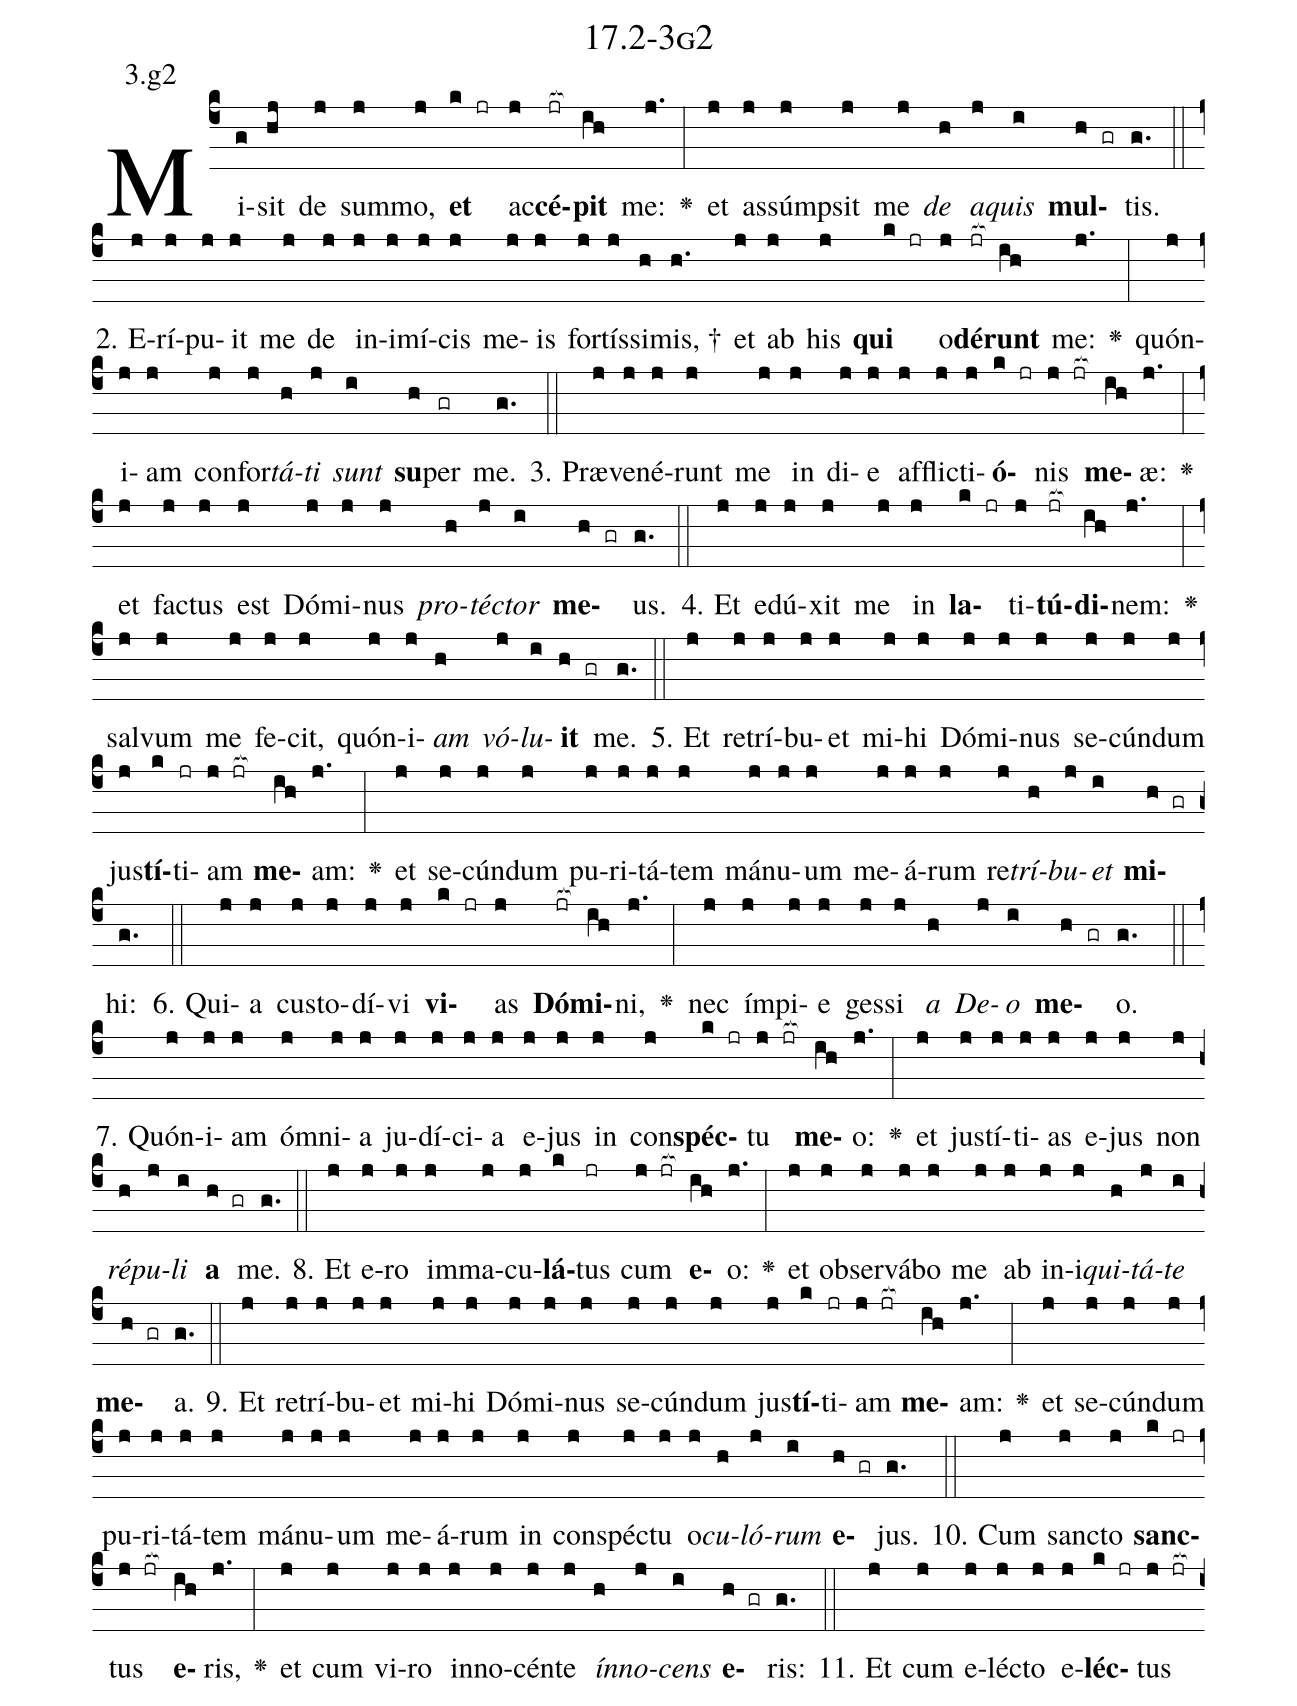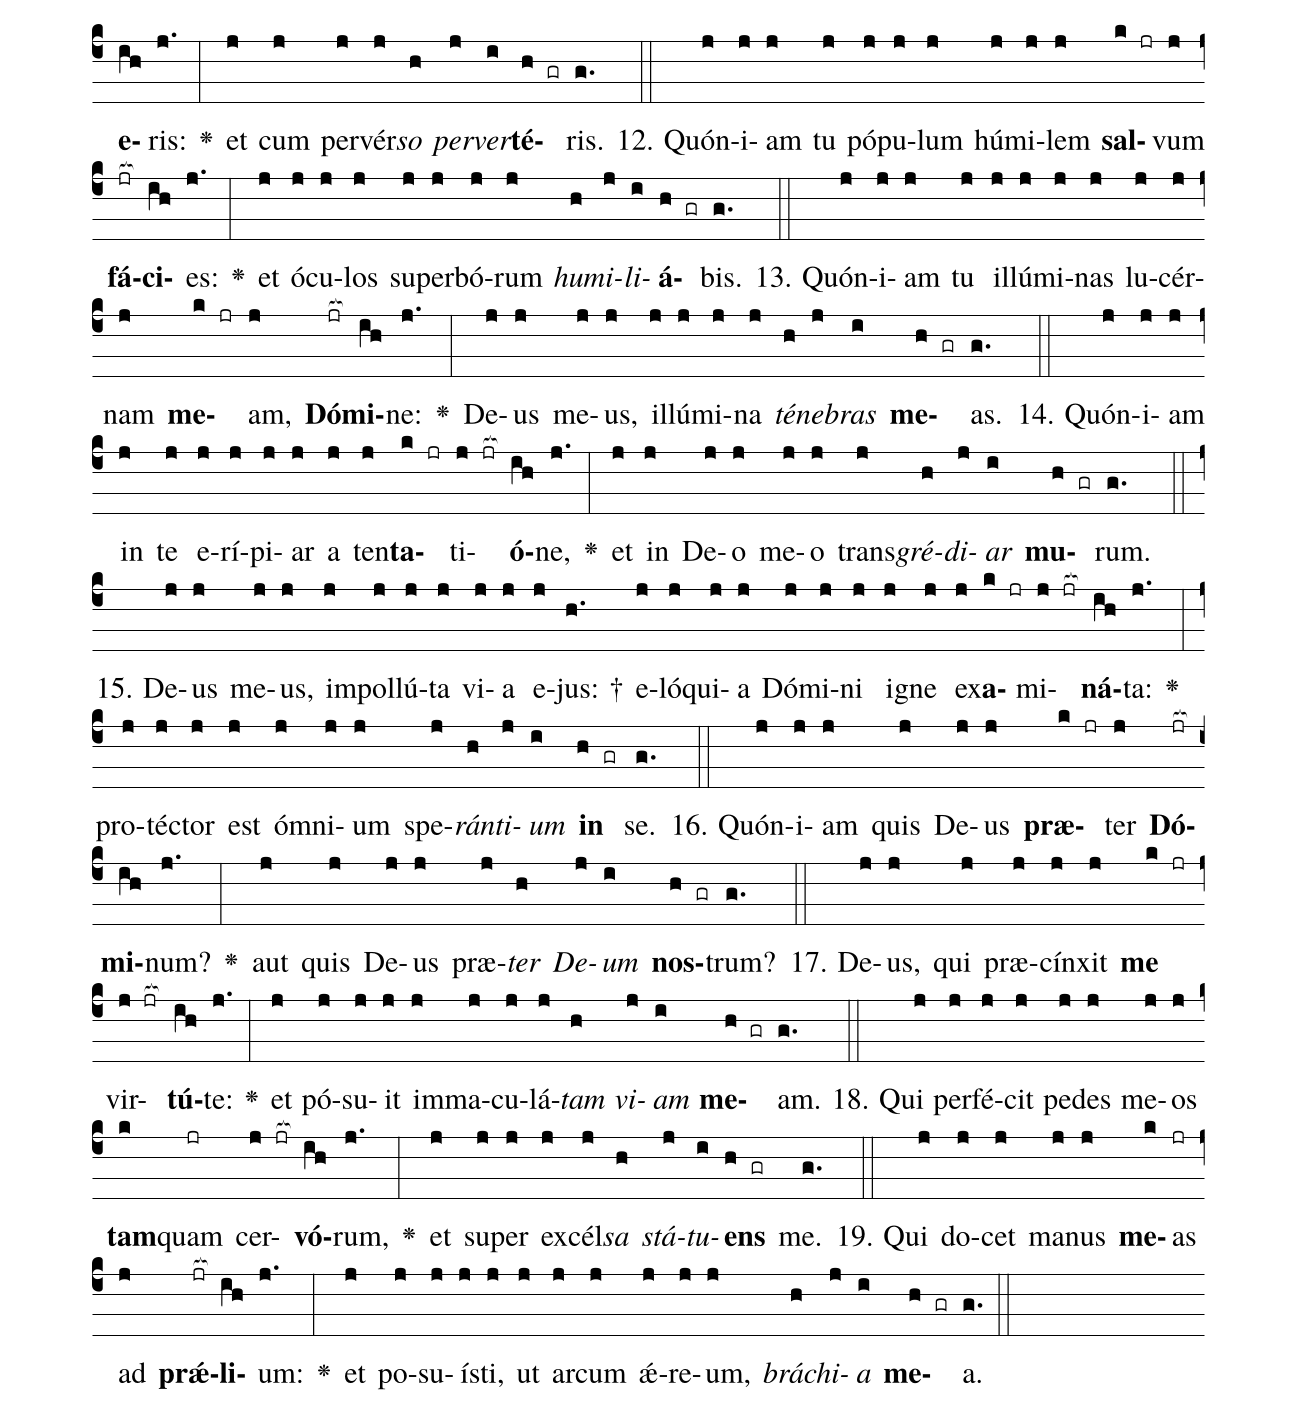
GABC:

name: 17.2-3g2;
annotation: 3.g2;
%%
(c4)Mi(g)sit(hj) de(j) sum(j)mo,(j) <b>et</b>(k jr) ac(j)<b>cé</b>(jr[ocb:1{])<b>pit</b>(ih[ocb:0}]) me:(j.) <v>\greheightstar</v>(:) et(j) as(j)súmp(j)sit(j) me(j) <i>de</i>(h) <i>a</i>(j)<i>quis</i>(i) <b>mul</b>(h gr)tis.(g.) (::)
2. E(j)rí(j)pu(j)it(j) me(j) de(j) in(j)i(j)mí(j)cis(j) me(j)is(j) for(j)tís(j)si(h)mis, †(h.) et(j) ab(j) his(j) <b>qui</b>(k jr) o(j)<b>dé</b>(jr[ocb:1{])<b>runt</b>(ih[ocb:0}]) me:(j.) <v>\greheightstar</v>(:) quón(j)i(j)am(j) con(j)for(j)<i>tá</i>(h)<i>ti</i>(j) <i>sunt</i>(i) <b>su</b>(h)per(gr) me.(g.) (::)
3. Præ(j)ve(j)né(j)runt(j) me(j) in(j) di(j)e(j) af(j)flic(j)ti(j)<b>ó</b>(k jr)nis(j jr[ocb:1{]) <b>me</b>(ih[ocb:0}])æ:(j.) <v>\greheightstar</v>(:) et(j) fac(j)tus(j) est(j) Dó(j)mi(j)nus(j) <i>pro</i>(h)<i>téc</i>(j)<i>tor</i>(i) <b>me</b>(h gr)us.(g.) (::)
4. Et(j) e(j)dú(j)xit(j) me(j) in(j) <b>la</b>(k jr)ti(j)<b>tú</b>(jr[ocb:1{])<b>di</b>(ih[ocb:0}])nem:(j.) <v>\greheightstar</v>(:) sal(j)vum(j) me(j) fe(j)cit,(j) quón(j)i(j)<i>am</i>(h) <i>vó</i>(j)<i>lu</i>(i)<b>it</b>(h gr) me.(g.) (::)
5. Et(j) re(j)trí(j)bu(j)et(j) mi(j)hi(j) Dó(j)mi(j)nus(j) se(j)cún(j)dum(j) jus(j)<b>tí</b>(k)ti(jr)am(j jr[ocb:1{]) <b>me</b>(ih[ocb:0}])am:(j.) <v>\greheightstar</v>(:) et(j) se(j)cún(j)dum(j) pu(j)ri(j)tá(j)tem(j) má(j)nu(j)um(j) me(j)á(j)rum(j) re(j)<i>trí</i>(h)<i>bu</i>(j)<i>et</i>(i) <b>mi</b>(h gr)hi:(g.) (::)
6. Qui(j)a(j) cus(j)to(j)dí(j)vi(j) <b>vi</b>(k jr)as(j) <b>Dó</b>(jr[ocb:1{])<b>mi</b>(ih[ocb:0}])ni,(j.) <v>\greheightstar</v>(:) nec(j) ím(j)pi(j)e(j) ges(j)si(j) <i>a</i>(h) <i>De</i>(j)<i>o</i>(i) <b>me</b>(h gr)o.(g.) (::)
7. Quón(j)i(j)am(j) óm(j)ni(j)a(j) ju(j)dí(j)ci(j)a(j) e(j)jus(j) in(j) con(j)<b>spéc</b>(k jr)tu(j jr[ocb:1{]) <b>me</b>(ih[ocb:0}])o:(j.) <v>\greheightstar</v>(:) et(j) jus(j)tí(j)ti(j)as(j) e(j)jus(j) non(j) <i>ré</i>(h)<i>pu</i>(j)<i>li</i>(i) <b>a</b>(h gr) me.(g.) (::)
8. Et(j) e(j)ro(j) im(j)ma(j)cu(j)<b>lá</b>(k)tus(jr) cum(j jr[ocb:1{]) <b>e</b>(ih[ocb:0}])o:(j.) <v>\greheightstar</v>(:) et(j) ob(j)ser(j)vá(j)bo(j) me(j) ab(j) in(j)i(j)<i>qui</i>(h)<i>tá</i>(j)<i>te</i>(i) <b>me</b>(h gr)a.(g.) (::)
9. Et(j) re(j)trí(j)bu(j)et(j) mi(j)hi(j) Dó(j)mi(j)nus(j) se(j)cún(j)dum(j) jus(j)<b>tí</b>(k)ti(jr)am(j jr[ocb:1{]) <b>me</b>(ih[ocb:0}])am:(j.) <v>\greheightstar</v>(:) et(j) se(j)cún(j)dum(j) pu(j)ri(j)tá(j)tem(j) má(j)nu(j)um(j) me(j)á(j)rum(j) in(j) con(j)spéc(j)tu(j) o(j)<i>cu</i>(h)<i>ló</i>(j)<i>rum</i>(i) <b>e</b>(h gr)jus.(g.) (::)
10. Cum(j) sanc(j)to(j) <b>sanc</b>(k jr)tus(j jr[ocb:1{]) <b>e</b>(ih[ocb:0}])ris,(j.) <v>\greheightstar</v>(:) et(j) cum(j) vi(j)ro(j) in(j)no(j)cén(j)te(j) <i>ín</i>(h)<i>no</i>(j)<i>cens</i>(i) <b>e</b>(h gr)ris:(g.) (::)
11. Et(j) cum(j) e(j)léc(j)to(j) e(j)<b>léc</b>(k jr)tus(j jr[ocb:1{]) <b>e</b>(ih[ocb:0}])ris:(j.) <v>\greheightstar</v>(:) et(j) cum(j) per(j)vér(j)<i>so</i>(h) <i>per</i>(j)<i>ver</i>(i)<b>té</b>(h gr)ris.(g.) (::)
12. Quón(j)i(j)am(j) tu(j) pó(j)pu(j)lum(j) hú(j)mi(j)lem(j) <b>sal</b>(k jr)vum(j) <b>fá</b>(jr[ocb:1{])<b>ci</b>(ih[ocb:0}])es:(j.) <v>\greheightstar</v>(:) et(j) ó(j)cu(j)los(j) su(j)per(j)bó(j)rum(j) <i>hu</i>(h)<i>mi</i>(j)<i>li</i>(i)<b>á</b>(h gr)bis.(g.) (::)
13. Quón(j)i(j)am(j) tu(j) il(j)lú(j)mi(j)nas(j) lu(j)cér(j)nam(j) <b>me</b>(k jr)am,(j) <b>Dó</b>(jr[ocb:1{])<b>mi</b>(ih[ocb:0}])ne:(j.) <v>\greheightstar</v>(:) De(j)us(j) me(j)us,(j) il(j)lú(j)mi(j)na(j) <i>té</i>(h)<i>ne</i>(j)<i>bras</i>(i) <b>me</b>(h gr)as.(g.) (::)
14. Quón(j)i(j)am(j) in(j) te(j) e(j)rí(j)pi(j)ar(j) a(j) ten(j)<b>ta</b>(k jr)ti(j jr[ocb:1{])<b>ó</b>(ih[ocb:0}])ne,(j.) <v>\greheightstar</v>(:) et(j) in(j) De(j)o(j) me(j)o(j) trans(j)<i>gré</i>(h)<i>di</i>(j)<i>ar</i>(i) <b>mu</b>(h gr)rum.(g.) (::)
15. De(j)us(j) me(j)us,(j) im(j)pol(j)lú(j)ta(j) vi(j)a(j) e(j)jus: †(h.) e(j)ló(j)qui(j)a(j) Dó(j)mi(j)ni(j) i(j)gne(j) ex(j)<b>a</b>(k jr)mi(j jr[ocb:1{])<b>ná</b>(ih[ocb:0}])ta:(j.) <v>\greheightstar</v>(:) pro(j)téc(j)tor(j) est(j) óm(j)ni(j)um(j) spe(j)<i>rán</i>(h)<i>ti</i>(j)<i>um</i>(i) <b>in</b>(h gr) se.(g.) (::)
16. Quón(j)i(j)am(j) quis(j) De(j)us(j) <b>præ</b>(k jr)ter(j) <b>Dó</b>(jr[ocb:1{])<b>mi</b>(ih[ocb:0}])num?(j.) <v>\greheightstar</v>(:) aut(j) quis(j) De(j)us(j) præ(j)<i>ter</i>(h) <i>De</i>(j)<i>um</i>(i) <b>nos</b>(h gr)trum?(g.) (::)
17. De(j)us,(j) qui(j) præ(j)cín(j)xit(j) <b>me</b>(k jr) vir(j jr[ocb:1{])<b>tú</b>(ih[ocb:0}])te:(j.) <v>\greheightstar</v>(:) et(j) pó(j)su(j)it(j) im(j)ma(j)cu(j)lá(j)<i>tam</i>(h) <i>vi</i>(j)<i>am</i>(i) <b>me</b>(h gr)am.(g.) (::)
18. Qui(j) per(j)fé(j)cit(j) pe(j)des(j) me(j)os(j) <b>tam</b>(k)quam(jr) cer(j jr[ocb:1{])<b>vó</b>(ih[ocb:0}])rum,(j.) <v>\greheightstar</v>(:) et(j) su(j)per(j) ex(j)cél(j)<i>sa</i>(h) <i>stá</i>(j)<i>tu</i>(i)<b>ens</b>(h gr) me.(g.) (::)
19. Qui(j) do(j)cet(j) ma(j)nus(j) <b>me</b>(k)as(jr) ad(j) <b>prǽ</b>(jr[ocb:1{])<b>li</b>(ih[ocb:0}])um:(j.) <v>\greheightstar</v>(:) et(j) po(j)su(j)ís(j)ti,(j) ut(j) ar(j)cum(j) ǽ(j)re(j)um,(j) <i>brá</i>(h)<i>chi</i>(j)<i>a</i>(i) <b>me</b>(h gr)a.(g.) (::)
